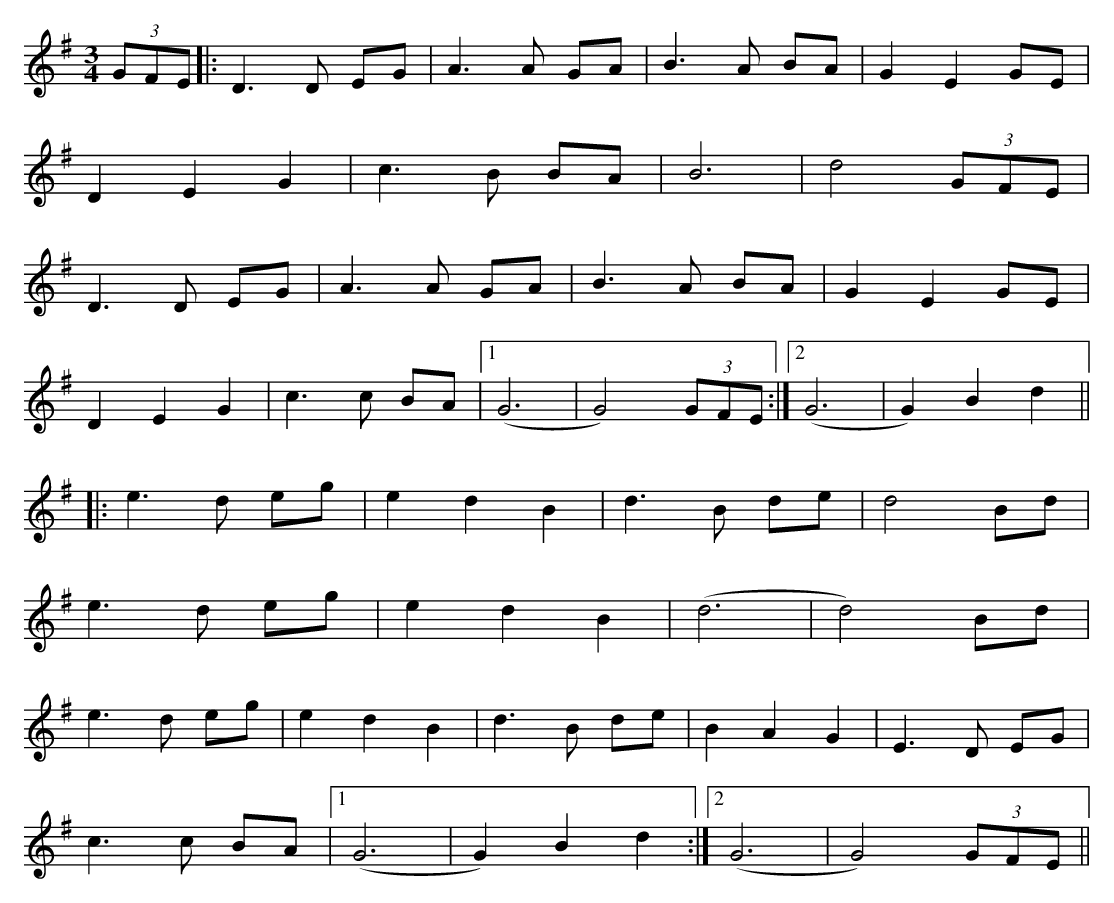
X:1
M:3/4
K:G
(3GFE|:D3 D EG|A3 A GA|B3 A BA|G2 E2 GE|
D2 E2 G2|c3 B BA|B6|d4 (3GFE|
D3 D EG|A3 A GA|B3 A BA|G2 E2 GE|
D2 E2 G2|c3 c BA|1 (G6|G4) (3GFE:|2 (G6|G2) B2 d2||
|:e3 d eg|e2 d2 B2|d3 B de|d4 Bd|
e3 d eg|e2 d2 B2|(d6|d4) Bd|
e3 d eg|e2 d2 B2|d3 B de|B2 A2 G2|E3 D EG|
c3 c BA|1 (G6|G2) B2 d2:|2 (G6|G4) (3GFE||
